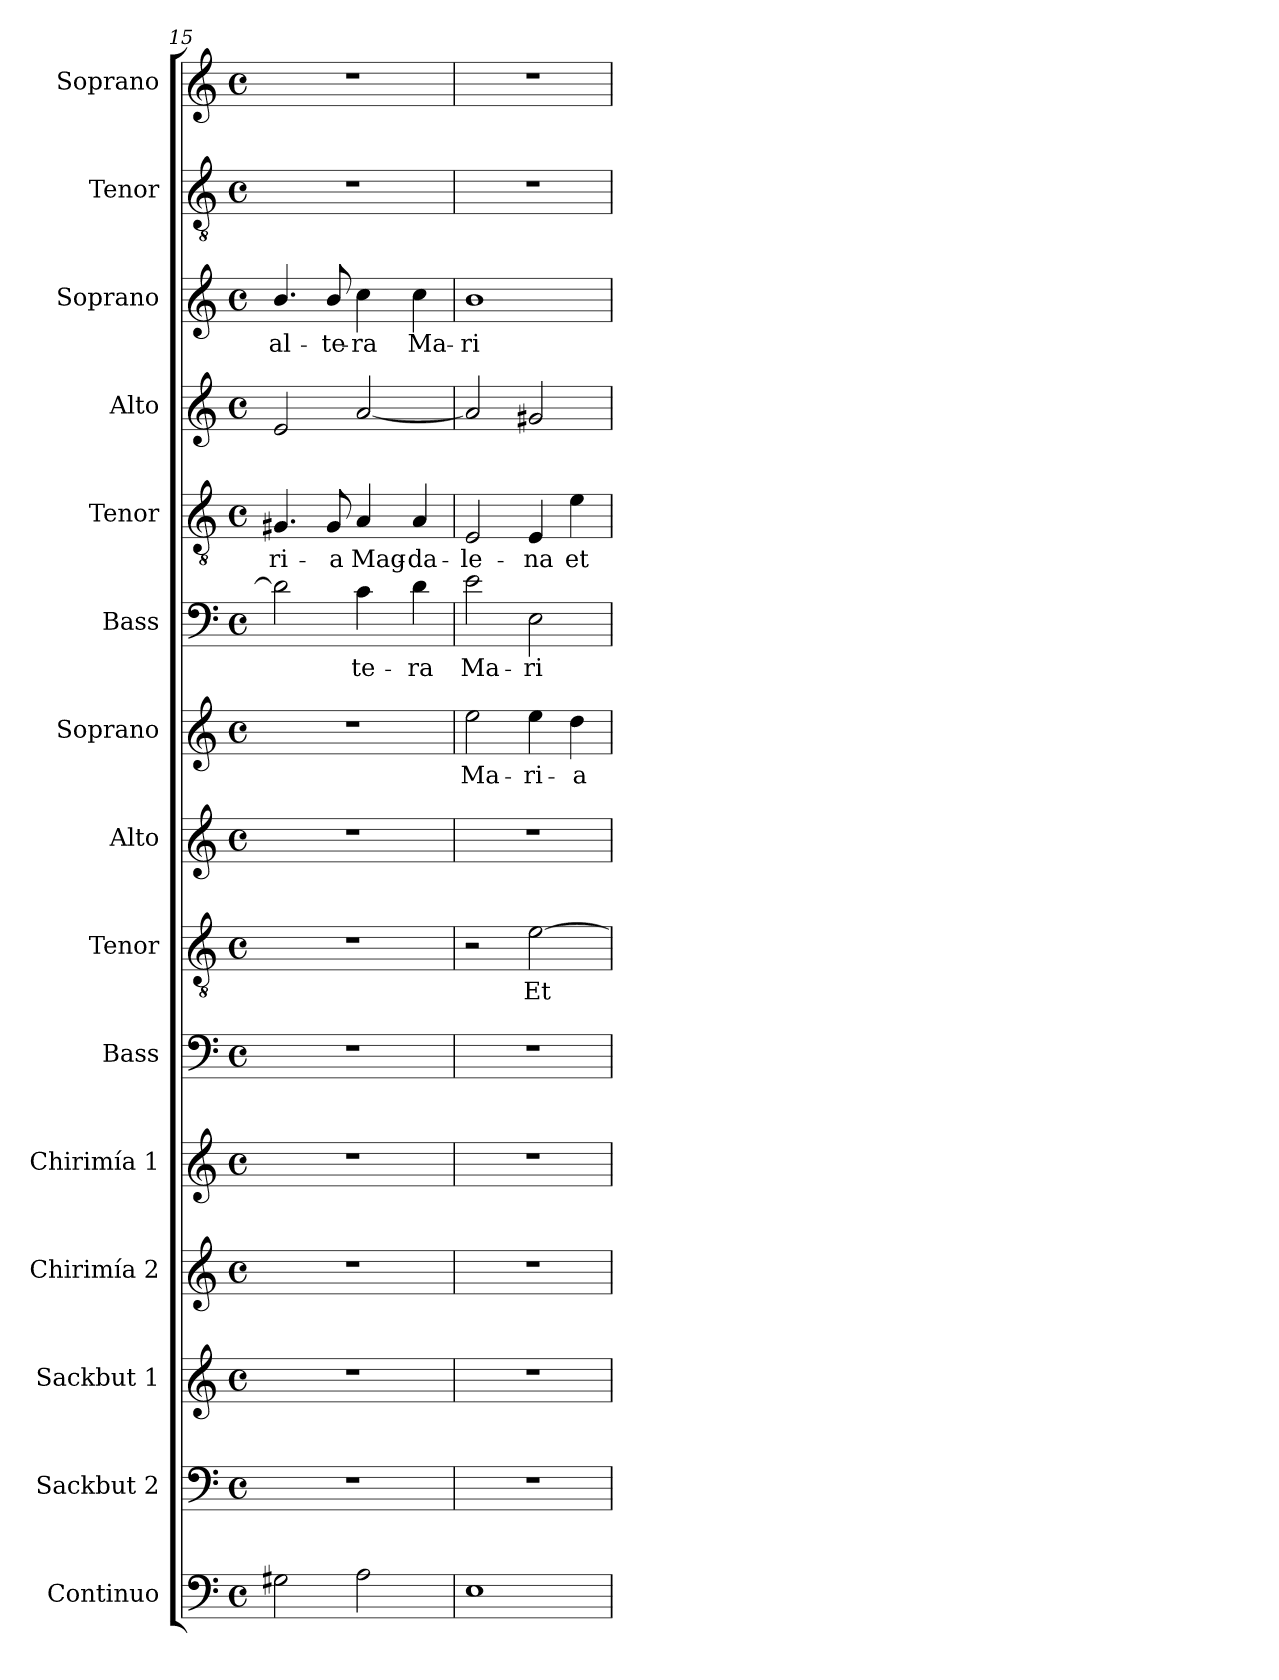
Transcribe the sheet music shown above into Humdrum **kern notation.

**kern	**kern	**kern	**kern	**kern	**kern	**kern	**text	**kern	**kern	**text	**kern	**text	**kern	**text	**kern	**kern	**text	**kern	**kern
*part15	*part14	*part13	*part12	*part11	*part10	*part9	*part9	*part8	*part7	*part7	*part6	*part6	*part5	*part5	*part4	*part3	*part3	*part2	*part1
*staff15	*staff14	*staff13	*staff12	*staff11	*staff10	*staff9	*staff9	*staff8	*staff7	*staff7	*staff6	*staff6	*staff5	*staff5	*staff4	*staff3	*staff3	*staff2	*staff1
*I"Continuo	*I"Sackbut 2	*I"Sackbut 1	*I"Chirimía 2	*I"Chirimía 1	*I"Bass	*I"Tenor	*	*I"Alto	*I"Soprano	*	*I"Bass	*	*I"Tenor	*	*I"Alto	*I"Soprano	*	*I"Tenor	*I"Soprano
*I'Cont.	*I'Scbt. 2	*I'Scbt. 1.	*I'Ch2.	*I'Ch1.	*I'B.	*I'T.	*	*I'A.	*I'S.	*	*I'B.	*	*I'T.	*	*I'A.	*I'S.	*	*I'T.	*I'S.
*clefF4	*clefF4	*clefG2	*clefG2	*clefG2	*clefF4	*clefGv2	*	*clefG2	*clefG2	*	*clefF4	*	*clefGv2	*	*clefG2	*clefG2	*	*clefGv2	*clefG2
*	*	*	*	*	*	*ITrd7c12	*	*	*	*	*	*	*ITrd7c12	*	*	*	*	*ITrd7c12	*
*k[]	*k[]	*k[]	*k[]	*k[]	*k[]	*k[]	*	*k[]	*k[]	*	*k[]	*	*k[]	*	*k[]	*k[]	*	*k[]	*k[]
*C:	*C:	*C:	*C:	*C:	*C:	*C:	*	*C:	*C:	*	*C:	*	*C:	*	*C:	*C:	*	*C:	*C:
*M4/4	*M4/4	*M4/4	*M4/4	*M4/4	*M4/4	*M4/4	*	*M4/4	*M4/4	*	*M4/4	*	*M4/4	*	*M4/4	*M4/4	*	*M4/4	*M4/4
*met(c)	*met(c)	*met(c)	*met(c)	*met(c)	*met(c)	*met(c)	*	*met(c)	*met(c)	*	*met(c)	*	*met(c)	*	*met(c)	*met(c)	*	*met(c)	*met(c)
=15	=15	=15	=15	=15	=15	=15	=15	=15	=15	=15	=15	=15	=15	=15	=15	=15	=15	=15	=15
!	!	!	!	!	!	!	!	!	!	!	!	!	!	!LO:LY:b:color=#000000	!	!	!	!	!
!	!	!	!	!	!	!	!	!	!	!	!	!	!	!	!	!	!LO:LY:b:color=#000000	!	!
2G#Xi\	1r	1r	1r	1r	1r	1r	.	1r	1r	.	2di\]	.	4.GG#Xi/	-ri-	2ei/	4.bi/	al-	1r	1r
!	!	!	!	!	!	!	!	!	!	!	!	!	!	!LO:LY:b:color=#000000	!	!	!	!	!
!	!	!	!	!	!	!	!	!	!	!	!	!	!	!	!	!	!LO:LY:b:color=#000000	!	!
.	.	.	.	.	.	.	.	.	.	.	.	.	8GG#i/	-a	.	8bi/	-te-	.	.
!	!	!	!	!	!	!	!	!	!	!	!	!LO:LY:b:color=#000000	!	!	!	!	!	!	!
!	!	!	!	!	!	!	!	!	!	!	!	!	!	!LO:LY:b:color=#000000	!	!	!	!	!
!	!	!	!	!	!	!	!	!	!	!	!	!	!	!	!	!	!LO:LY:b:color=#000000	!	!
2Ai\	.	.	.	.	.	.	.	.	.	.	4ci\	-te-	4AAi/	Mag-	[<2ai/	4cci\	-ra	.	.
!	!	!	!	!	!	!	!	!	!	!	!	!LO:LY:b:color=#000000	!	!	!	!	!	!	!
!	!	!	!	!	!	!	!	!	!	!	!	!	!	!LO:LY:b:color=#000000	!	!	!	!	!
!	!	!	!	!	!	!	!	!	!	!	!	!	!	!	!	!	!LO:LY:b:color=#000000	!	!
.	.	.	.	.	.	.	.	.	.	.	4di\	-ra	4AAi/	-da-	.	4cci\	Ma-	.	.
=16	=16	=16	=16	=16	=16	=16	=16	=16	=16	=16	=16	=16	=16	=16	=16	=16	=16	=16	=16
!	!	!	!	!	!	!	!	!	!	!LO:LY:b:color=#000000	!	!	!	!	!	!	!	!	!
!	!	!	!	!	!	!	!	!	!	!	!	!LO:LY:b:color=#000000	!	!	!	!	!	!	!
!	!	!	!	!	!	!	!	!	!	!	!	!	!	!LO:LY:b:color=#000000	!	!	!	!	!
!	!	!	!	!	!	!	!	!	!	!	!	!	!	!	!	!	!LO:LY:b:color=#000000	!	!
1Ei	1r	1r	1r	1r	1r	2r	.	1r	2eei\	Ma-	2ei\	Ma-	2EEi/	-le-	2ai/]	1bi	-ri-	1r	1r
!	!	!	!	!	!	!	!LO:LY:b:color=#000000	!	!	!	!	!	!	!	!	!	!	!	!
!	!	!	!	!	!	!	!	!	!	!LO:LY:b:color=#000000	!	!	!	!	!	!	!	!	!
!	!	!	!	!	!	!	!	!	!	!	!	!LO:LY:b:color=#000000	!	!	!	!	!	!	!
!	!	!	!	!	!	!	!	!	!	!	!	!	!	!LO:LY:b:color=#000000	!	!	!	!	!
.	.	.	.	.	.	[>2Ei\	Et	.	4eei\	-ri-	2Ei\	-ri-	4EEi/	-na	2g#Xi/	.	.	.	.
!	!	!	!	!	!	!	!	!	!	!LO:LY:b:color=#000000	!	!	!	!	!	!	!	!	!
!	!	!	!	!	!	!	!	!	!	!	!	!	!	!LO:LY:b:color=#000000	!	!	!	!	!
.	.	.	.	.	.	.	.	.	4ddi\	-a	.	.	4Ei\	et	.	.	.	.	.
=	=	=	=	=	=	=	=	=	=	=	=	=	=	=	=	=	=	=	=
*-	*-	*-	*-	*-	*-	*-	*-	*-	*-	*-	*-	*-	*-	*-	*-	*-	*-	*-	*-
